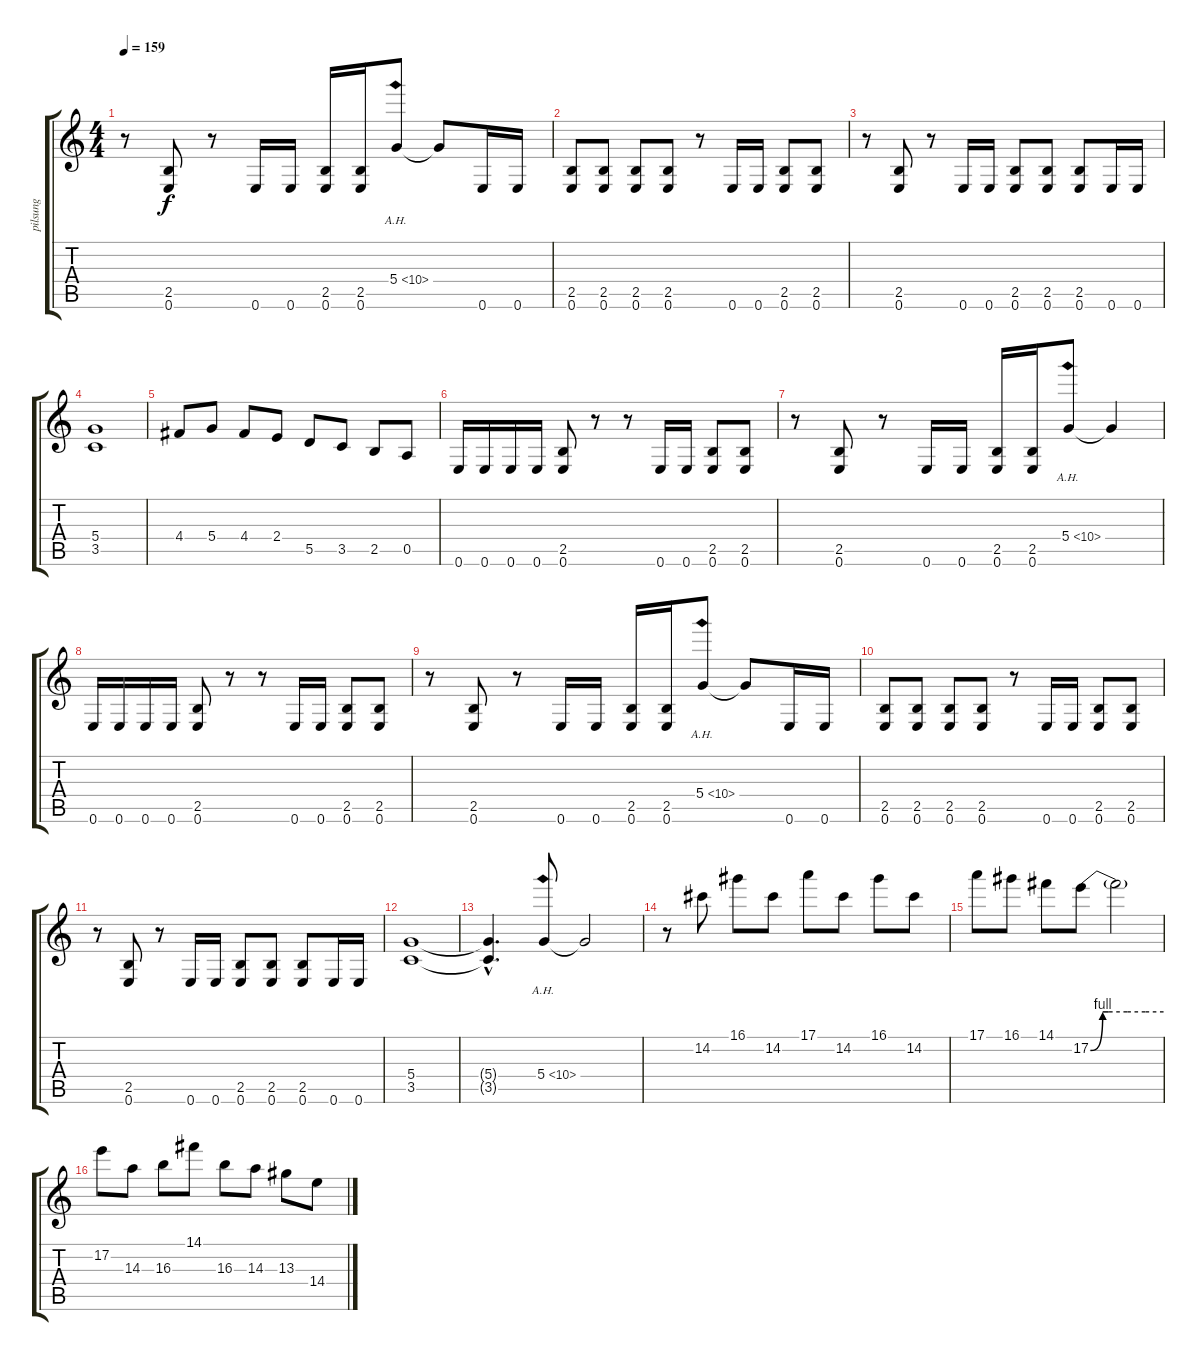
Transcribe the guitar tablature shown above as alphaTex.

\track ("pilsung" "pilsung") {instrument distortionguitar}
\staff {score tabs}
\tuning (E4 B3 G3 D3 A2 E2) {hide}
\ts (4 4)
\tempo 159
\clef g2
\ks c
r.8{dy f} (2.5 0.6).8 r.8 0.6.16 0.6.16 (2.5 0.6).16 (2.5 0.6).16 5.4{ah 5}.8 5.4{t}.8 0.6.16 0.6.16 |
(2.5 0.6).8 (2.5 0.6).8 (2.5 0.6).8 (2.5 0.6).8 r.8 0.6.16 0.6.16 (2.5 0.6).8 (2.5 0.6).8 |
r.8 (2.5 0.6).8 r.8 0.6.16 0.6.16 (2.5 0.6).8 (2.5 0.6).8 (2.5 0.6).8 0.6.16 0.6.16 |
(5.4 3.5).1 |
4.4.8 5.4.8 4.4.8 2.4.8 5.5.8 3.5.8 2.5.8 0.5.8 |
0.6.16 0.6.16 0.6.16 0.6.16 (2.5 0.6).8 r.8 r.8 0.6.16 0.6.16 (2.5 0.6).8 (2.5 0.6).8 |
r.8 (2.5 0.6).8 r.8 0.6.16 0.6.16 (2.5 0.6).16 (2.5 0.6).16 5.4{ah 5}.8 5.4{t}.4 |
0.6.16 0.6.16 0.6.16 0.6.16 (2.5 0.6).8 r.8 r.8 0.6.16 0.6.16 (2.5 0.6).8 (2.5 0.6).8 |
r.8 (2.5 0.6).8 r.8 0.6.16 0.6.16 (2.5 0.6).16 (2.5 0.6).16 5.4{ah 5}.8 5.4{t}.8 0.6.16 0.6.16 |
(2.5 0.6).8 (2.5 0.6).8 (2.5 0.6).8 (2.5 0.6).8 r.8 0.6.16 0.6.16 (2.5 0.6).8 (2.5 0.6).8 |
r.8 (2.5 0.6).8 r.8 0.6.16 0.6.16 (2.5 0.6).8 (2.5 0.6).8 (2.5 0.6).8 0.6.16 0.6.16 |
(5.4 3.5).1 |
(5.4{hac t} 3.5{hac t}).4{d} 5.4{ah 5}.8 5.4{t}.2 |
r.8 14.2.8 16.1.8 14.2.8 17.1.8 14.2.8 16.1.8 14.2.8 |
17.1.8 16.1.8 14.1.8 17.2{be (custom 0 0 10 4 15 4 30 4 45 4 60 4)}.8 17.2{t}.2 |
17.2.8 14.3.8 16.3.8 14.1.8 16.3.8 14.3.8 13.3.8 14.4.8
